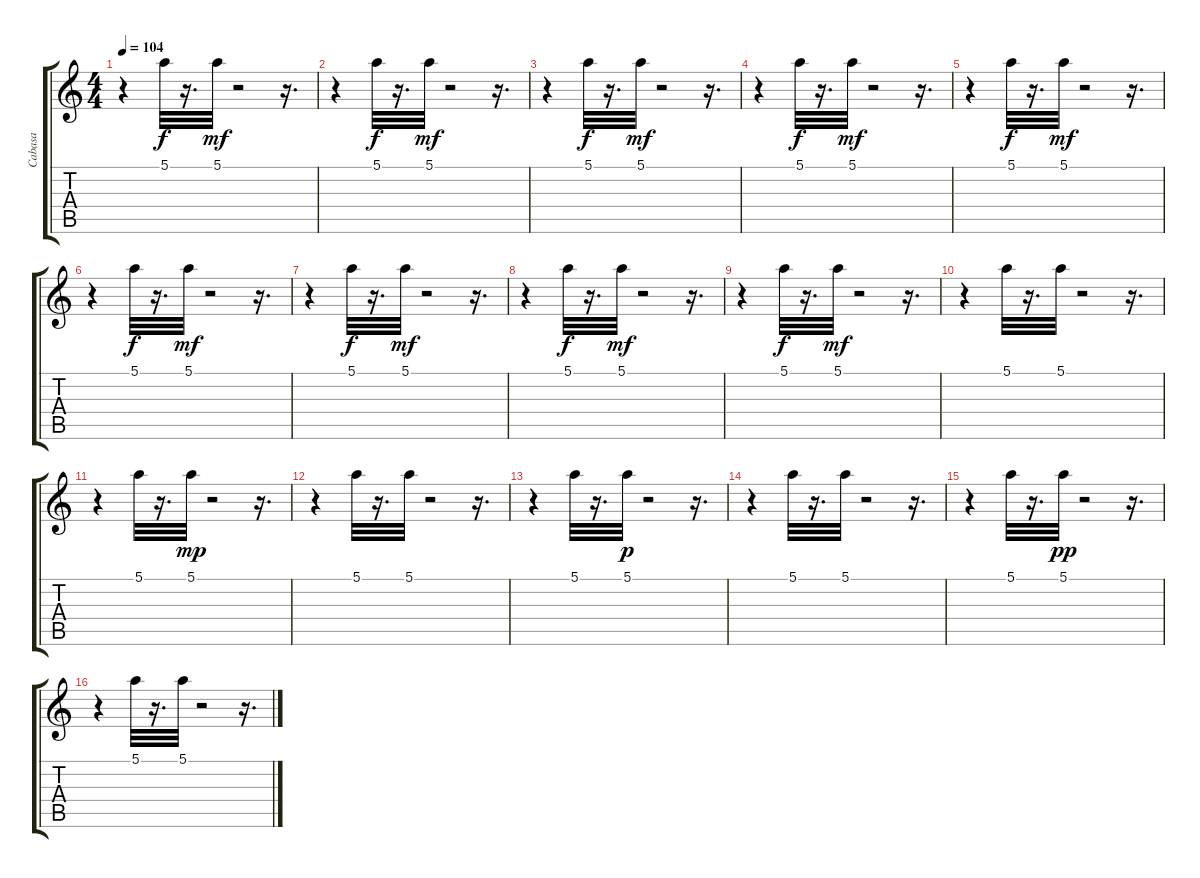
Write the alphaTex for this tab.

\track ("  Cabasa" "  Cabasa") {instrument acousticguitarsteel}
\staff {score tabs}
\tuning (E4 B3 G3 D3 A2 E2) {hide}
\ts (4 4)
\tempo 104
\clef g2
\ks c
r.4{dy mf} 5.1.32{dy f} r.16{d} 5.1.32{dy mf} r.2 r.16{d} |
r.4 5.1.32{dy f} r.16{d} 5.1.32{dy mf} r.2 r.16{d} |
r.4 5.1.32{dy f} r.16{d} 5.1.32{dy mf} r.2 r.16{d} |
r.4 5.1.32{dy f} r.16{d} 5.1.32{dy mf} r.2 r.16{d} |
r.4 5.1.32{dy f} r.16{d} 5.1.32{dy mf} r.2 r.16{d} |
r.4 5.1.32{dy f} r.16{d} 5.1.32{dy mf} r.2 r.16{d} |
r.4 5.1.32{dy f} r.16{d} 5.1.32{dy mf} r.2 r.16{d} |
r.4 5.1.32{dy f} r.16{d} 5.1.32{dy mf} r.2 r.16{d} |
r.4 5.1.32{dy f} r.16{d} 5.1.32{dy mf} r.2 r.16{d} |
r.4 5.1.32 r.16{d} 5.1.32 r.2 r.16{d} |
r.4 5.1.32 r.16{d} 5.1.32{dy mp} r.2 r.16{d} |
r.4 5.1.32 r.16{d} 5.1.32 r.2 r.16{d} |
r.4 5.1.32 r.16{d} 5.1.32{dy p} r.2 r.16{d} |
r.4 5.1.32 r.16{d} 5.1.32 r.2 r.16{d} |
r.4 5.1.32 r.16{d} 5.1.32{dy pp} r.2 r.16{d} |
r.4 5.1.32 r.16{d} 5.1.32 r.2 r.16{d}
